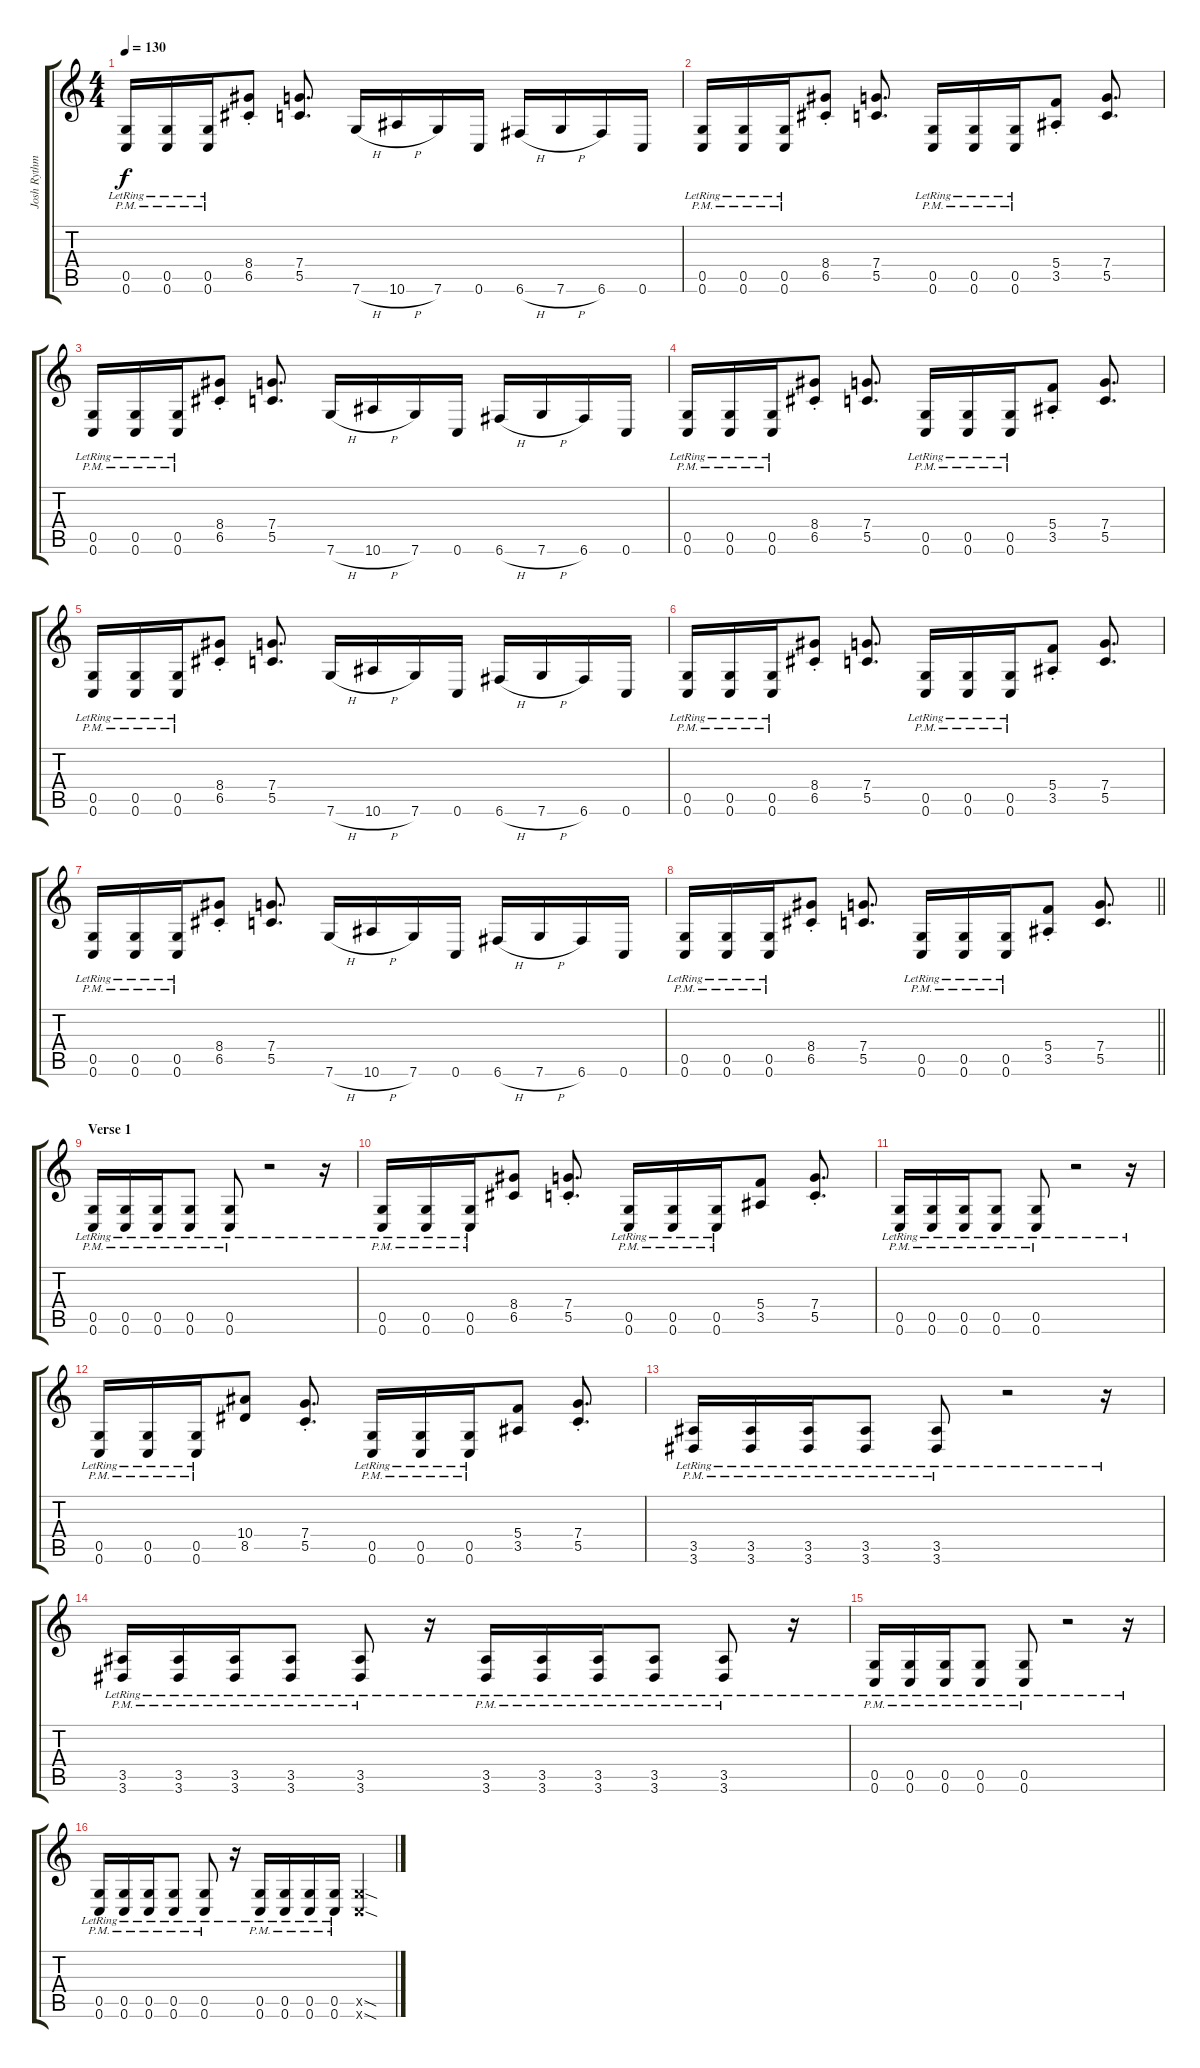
\track ("Josh Rythm" "Josh Rythm") {instrument distortionguitar}
\staff {score tabs}
\tuning (D4 A3 F3 C3 G2 C2) {hide}
\ts (4 4)
\tempo 130
\clef g2
\ks c
(0.5{pm lr} 0.6{pm lr}).16{dy f} (0.5{pm lr} 0.6{pm lr}).16 (0.5{pm lr} 0.6{pm lr}).16 (8.4 6.5{st}).8 (7.4 5.5).8{d} 7.6{h}.16 10.6{h}.16 7.6.16 0.6.16 6.6{h}.16 7.6{h}.16 6.6.16 0.6.16 |
(0.5{pm lr} 0.6{pm lr}).16 (0.5{pm lr} 0.6{pm lr}).16 (0.5{pm lr} 0.6{pm lr}).16 (8.4 6.5{st}).8 (7.4 5.5).8{d} (0.5{pm lr} 0.6{pm lr}).16 (0.5{pm lr} 0.6{pm lr}).16 (0.5{pm lr} 0.6{pm lr}).16 (5.4 3.5{st}).8 (7.4 5.5).8{d} |
(0.5{pm lr} 0.6{pm lr}).16 (0.5{pm lr} 0.6{pm lr}).16 (0.5{pm lr} 0.6{pm lr}).16 (8.4 6.5{st}).8 (7.4 5.5).8{d} 7.6{h}.16 10.6{h}.16 7.6.16 0.6.16 6.6{h}.16 7.6{h}.16 6.6.16 0.6.16 |
(0.5{pm lr} 0.6{pm lr}).16 (0.5{pm lr} 0.6{pm lr}).16 (0.5{pm lr} 0.6{pm lr}).16 (8.4 6.5{st}).8 (7.4 5.5).8{d} (0.5{pm lr} 0.6{pm lr}).16 (0.5{pm lr} 0.6{pm lr}).16 (0.5{pm lr} 0.6{pm lr}).16 (5.4 3.5{st}).8 (7.4 5.5).8{d} |
(0.5{pm lr} 0.6{pm lr}).16 (0.5{pm lr} 0.6{pm lr}).16 (0.5{pm lr} 0.6{pm lr}).16 (8.4 6.5{st}).8 (7.4 5.5).8{d} 7.6{h}.16 10.6{h}.16 7.6.16 0.6.16 6.6{h}.16 7.6{h}.16 6.6.16 0.6.16 |
(0.5{pm lr} 0.6{pm lr}).16 (0.5{pm lr} 0.6{pm lr}).16 (0.5{pm lr} 0.6{pm lr}).16 (8.4 6.5{st}).8 (7.4 5.5).8{d} (0.5{pm lr} 0.6{pm lr}).16 (0.5{pm lr} 0.6{pm lr}).16 (0.5{pm lr} 0.6{pm lr}).16 (5.4 3.5{st}).8 (7.4 5.5).8{d} |
(0.5{pm lr} 0.6{pm lr}).16 (0.5{pm lr} 0.6{pm lr}).16 (0.5{pm lr} 0.6{pm lr}).16 (8.4 6.5{st}).8 (7.4 5.5).8{d} 7.6{h}.16 10.6{h}.16 7.6.16 0.6.16 6.6{h}.16 7.6{h}.16 6.6.16 0.6.16 |
\barLineRight lightlight
(0.5{pm lr} 0.6{pm lr}).16 (0.5{pm lr} 0.6{pm lr}).16 (0.5{pm lr} 0.6{pm lr}).16 (8.4 6.5{st}).8 (7.4 5.5).8{d} (0.5{pm lr} 0.6{pm lr}).16 (0.5{pm lr} 0.6{pm lr}).16 (0.5{pm lr} 0.6{pm lr}).16 (5.4 3.5{st}).8 (7.4 5.5).8{d} |
\section ("" "Verse 1")
(0.5{pm lr} 0.6{pm lr}).16 (0.5{pm lr} 0.6{pm lr}).16 (0.5{pm lr} 0.6{pm lr}).16 (0.5{pm lr} 0.6{pm lr}).8 (0.5{pm lr} 0.6{pm lr}).8 r.2 r.16 |
(0.5{pm lr} 0.6{pm lr}).16 (0.5{pm lr} 0.6{pm lr}).16 (0.5{pm lr} 0.6{pm lr}).16 (8.4 6.5).8 (7.4{st} 5.5{st}).8{d} (0.5{pm lr} 0.6{pm lr}).16 (0.5{pm lr} 0.6{pm lr}).16 (0.5{pm lr} 0.6{pm lr}).16 (5.4 3.5).8 (7.4{st} 5.5{st}).8{d} |
(0.5{pm lr} 0.6{pm lr}).16 (0.5{pm lr} 0.6{pm lr}).16 (0.5{pm lr} 0.6{pm lr}).16 (0.5{pm lr} 0.6{pm lr}).8 (0.5{pm lr} 0.6{pm lr}).8 r.2 r.16 |
(0.5{pm lr} 0.6{pm lr}).16 (0.5{pm lr} 0.6{pm lr}).16 (0.5{pm lr} 0.6{pm lr}).16 (10.4 8.5).8 (7.4{st} 5.5{st}).8{d} (0.5{pm lr} 0.6{pm lr}).16 (0.5{pm lr} 0.6{pm lr}).16 (0.5{pm lr} 0.6{pm lr}).16 (5.4 3.5).8 (7.4{st} 5.5{st}).8{d} |
(3.5{pm lr} 3.6{pm lr}).16 (3.5{pm lr} 3.6{pm lr}).16 (3.5{pm lr} 3.6{pm lr}).16 (3.5{pm lr} 3.6{pm lr}).8 (3.5{pm lr} 3.6{pm lr}).8 r.2 r.16 |
(3.5{pm lr} 3.6{pm lr}).16 (3.5{pm lr} 3.6{pm lr}).16 (3.5{pm lr} 3.6{pm lr}).16 (3.5{pm lr} 3.6{pm lr}).8 (3.5{pm lr} 3.6{pm lr}).8 r.16 (3.5{pm lr} 3.6{pm lr}).16 (3.5{pm lr} 3.6{pm lr}).16 (3.5{pm lr} 3.6{pm lr}).16 (3.5{pm lr} 3.6{pm lr}).8 (3.5{pm lr} 3.6{pm lr}).8 r.16 |
(0.5{pm lr} 0.6{pm lr}).16 (0.5{pm lr} 0.6{pm lr}).16 (0.5{pm lr} 0.6{pm lr}).16 (0.5{pm lr} 0.6{pm lr}).8 (0.5{pm lr} 0.6{pm lr}).8 r.2 r.16 |
(0.5{pm lr} 0.6{pm lr}).16 (0.5{pm lr} 0.6{pm lr}).16 (0.5{pm lr} 0.6{pm lr}).16 (0.5{pm lr} 0.6{pm lr}).8 (0.5{pm lr} 0.6{pm lr}).8 r.16 (0.5{pm lr} 0.6{pm lr}).16 (0.5{pm lr} 0.6{pm lr}).16 (0.5{pm lr} 0.6{pm lr}).16 (0.5{pm lr} 0.6{pm lr}).16 (0.5{sod x} 0.6{sod x}).4
